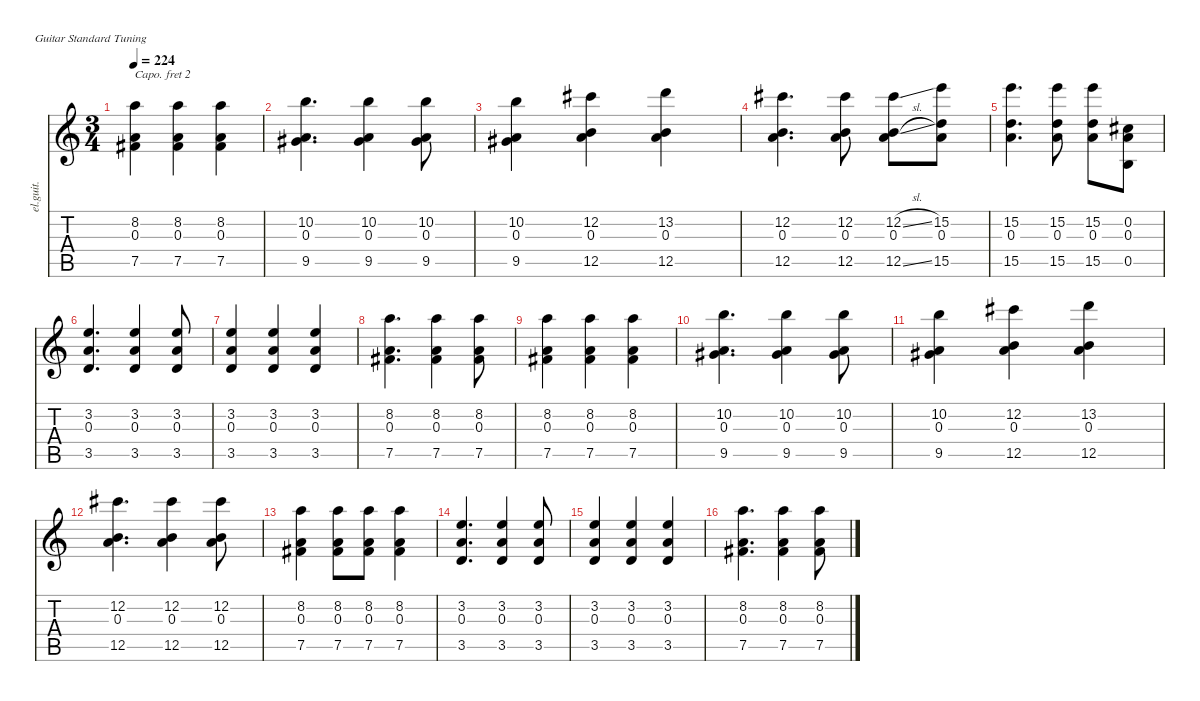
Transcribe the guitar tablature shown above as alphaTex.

\defaultSystemsLayout 4
\hideDynamics
\bracketExtendMode nobrackets
\otherSystemsTrackNameOrientation horizontal
\track ("Clean Guitar" "el.guit.") {instrument electricguitarclean}
\staff {score tabs}
\capo 2
\tuning (E4 B3 G3 D3 A2 E2)
\ts (3 4)
\tempo 224
\clef g2
\ks c
(7.5{acc #} 0.3 8.2).4{dy mf beam Down} (7.5{acc #} 0.3 8.2).4{beam Down} (7.5{acc #} 0.3 8.2).4{beam Down} |
(10.2 0.3 9.5{acc #}).4{d beam Down} (10.2 0.3 9.5{acc #}).4{beam Down} (10.2 0.3 9.5{acc #}).8{beam Down} |
(9.5{acc #} 10.2 0.3).4{beam Down} (12.2{acc #} 0.3 12.5).4{beam Down} (13.2 0.3 12.5).4{beam Down} |
(12.2{acc #} 12.5 0.3).4{d beam Down} (12.2{acc #} 0.3 12.5).8{beam Down} (12.2{sl acc #} 0.3 12.5{sl}).8{beam Down} (15.2 15.5 0.3).8{beam Down} |
(15.2 0.3 15.5).4{d beam Down} (15.2 0.3 15.5).8{beam Down} (15.2 0.3 15.5).8{beam Down} (0.2{acc #} 0.3 0.5).8{beam Down} |
(3.2 0.3 3.5).4{d beam Up} (3.5 0.3 3.2).4{beam Up} (3.5 0.3 3.2).8{beam Up} |
(3.2 0.3 3.5).4{beam Up} (3.2 0.3 3.5).4{beam Up} (3.2 0.3 3.5).4{beam Up} |
(7.5{acc #} 0.3 8.2).4{d beam Down} (8.2 0.3 7.5{acc #}).4{beam Down} (8.2 0.3 7.5{acc #}).8{beam Down} |
(7.5{acc #} 0.3 8.2).4{beam Down} (7.5{acc #} 0.3 8.2).4{beam Down} (7.5{acc #} 0.3 8.2).4{beam Down} |
(10.2 0.3 9.5{acc #}).4{d beam Down} (10.2 0.3 9.5{acc #}).4{beam Down} (10.2 0.3 9.5{acc #}).8{beam Down} |
(9.5{acc #} 10.2 0.3).4{beam Down} (12.2{acc #} 0.3 12.5).4{beam Down} (13.2 0.3 12.5).4{beam Down} |
(12.2{acc #} 12.5 0.3).4{d beam Down} (12.2{acc #} 0.3 12.5).4{beam Down} (12.2{acc #} 0.3 12.5).8{beam Down} |
(8.2 0.3 7.5{acc #}).4{beam Down} (8.2 0.3 7.5{acc #}).8{beam Down} (8.2 0.3 7.5{acc #}).8{beam Down} (8.2 0.3 7.5{acc #}).4{beam Down} |
(3.2 0.3 3.5).4{d beam Up} (3.5 0.3 3.2).4{beam Up} (3.5 0.3 3.2).8{beam Up} |
(3.2 0.3 3.5).4{beam Up} (3.2 0.3 3.5).4{beam Up} (3.2 0.3 3.5).4{beam Up} |
(7.5{acc #} 0.3 8.2).4{d beam Down} (8.2 0.3 7.5{acc #}).4{beam Down} (8.2 0.3 7.5{acc #}).8{beam Down}
